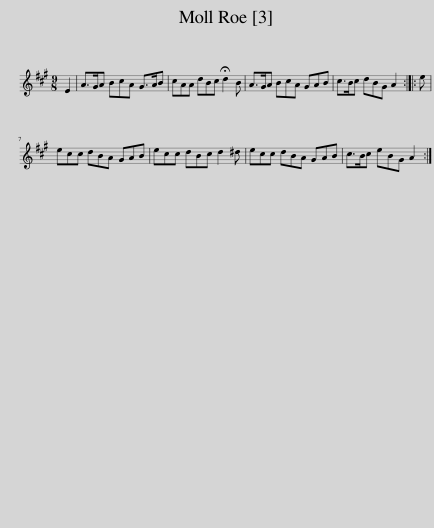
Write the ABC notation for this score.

X:1
L:1/8
M:9/8
I:linebreak $
K:A
V:1 treble
V:1
 E2 | A>GA BcA G>AB | cAA dBc !fermata!d2 B | A>GA BcA GAB | c>Bc dBG A2 :: %5
 e |$ ecc dBA GAB | ecc dBc d2 ^d | ecc dBA GAB | c>Bc eBG A2 :| %10
